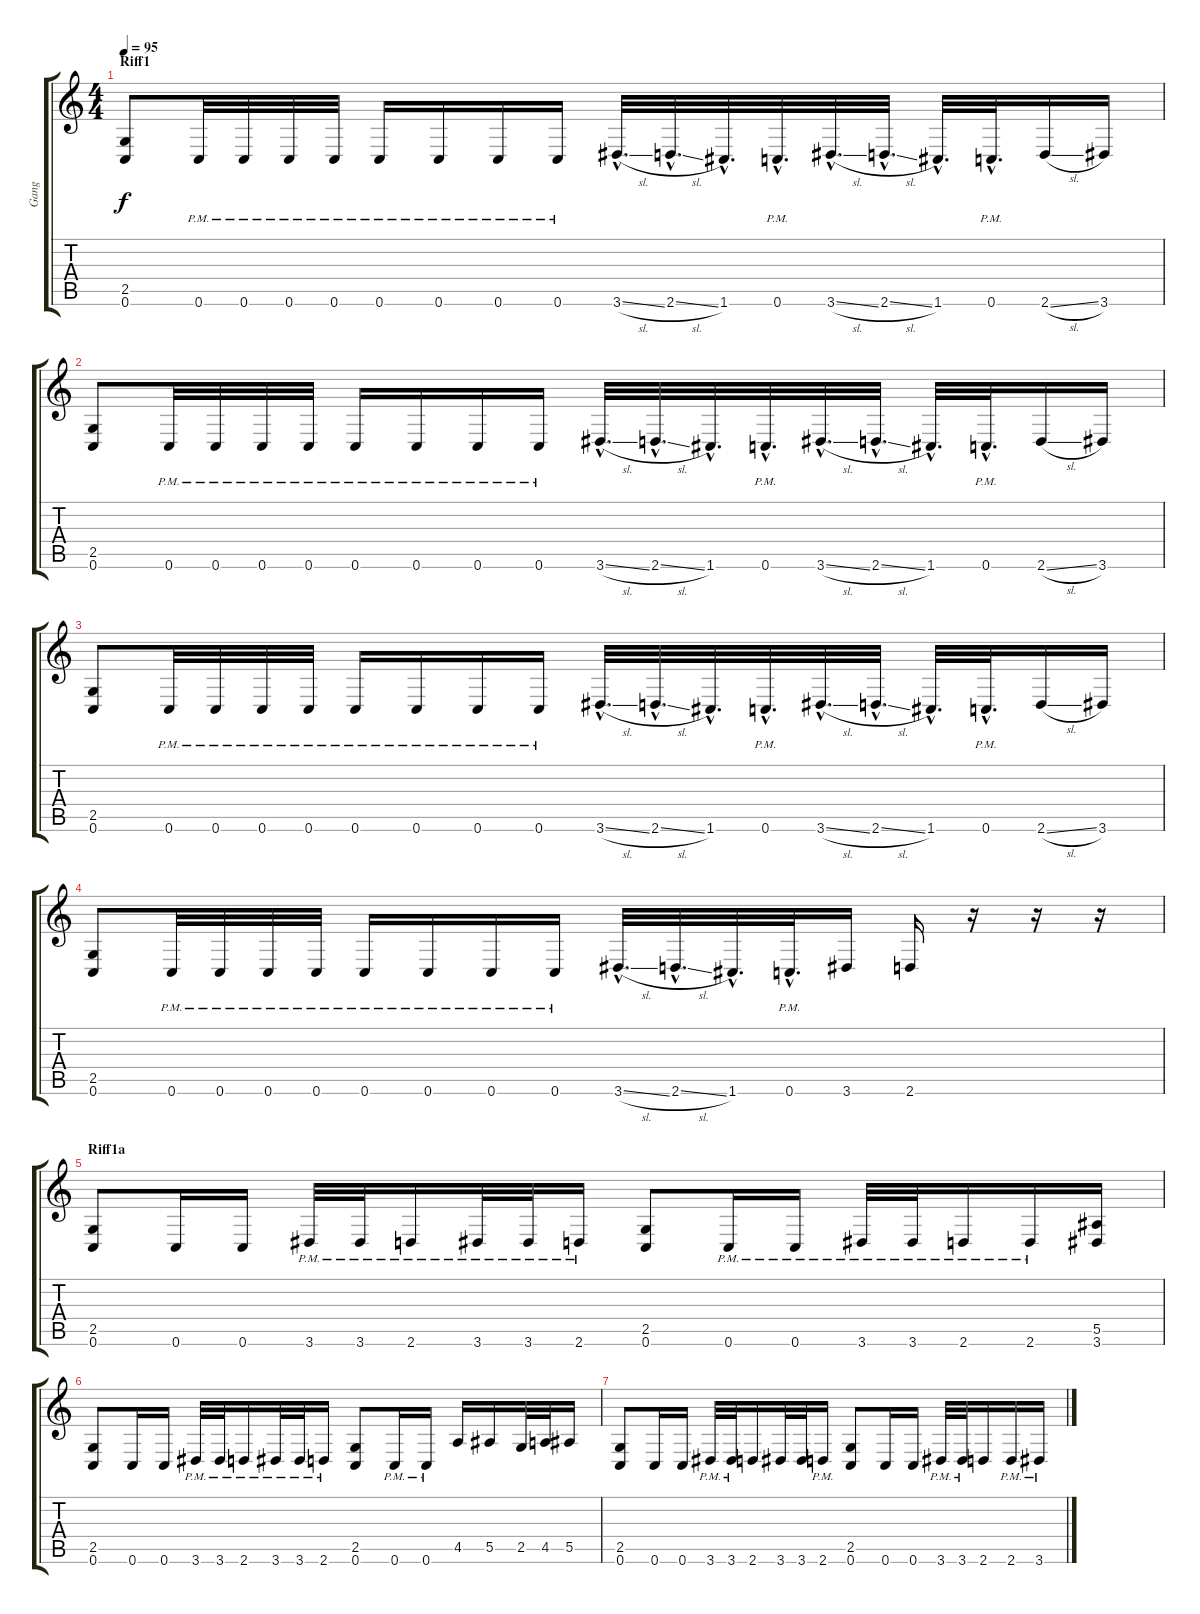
\track ("Gang" "Gang") {instrument distortionguitar}
\staff {score tabs}
\tuning (C4 G3 Eb3 Bb2 F2 C2) {hide}
\ts (4 4)
\section ("" "Riff1")
\tempo 95
\clef g2
\ks c
(2.5 0.6).8{dy f instrument distortionguitar} 0.6{pm}.32 0.6{pm}.32 0.6{pm}.32 0.6{pm}.32 0.6{pm}.16 0.6{pm}.16 0.6{pm}.16 0.6{pm}.16 3.6{sl hac}.32{d} 2.6{sl hac}.32{d} 1.6{hac}.32{d} 0.6{hac pm}.32{d} 3.6{sl hac}.32{d} 2.6{sl hac}.32{d} 1.6{hac}.32{d} 0.6{hac pm}.32{d} 2.6{sl}.16 3.6.16 |
(2.5 0.6).8 0.6{pm}.32 0.6{pm}.32 0.6{pm}.32 0.6{pm}.32 0.6{pm}.16 0.6{pm}.16 0.6{pm}.16 0.6{pm}.16 3.6{sl hac}.32{d} 2.6{sl hac}.32{d} 1.6{hac}.32{d} 0.6{hac pm}.32{d} 3.6{sl hac}.32{d} 2.6{sl hac}.32{d} 1.6{hac}.32{d} 0.6{hac pm}.32{d} 2.6{sl}.16 3.6.16 |
(2.5 0.6).8 0.6{pm}.32 0.6{pm}.32 0.6{pm}.32 0.6{pm}.32 0.6{pm}.16 0.6{pm}.16 0.6{pm}.16 0.6{pm}.16 3.6{sl hac}.32{d} 2.6{sl hac}.32{d} 1.6{hac}.32{d} 0.6{hac pm}.32{d} 3.6{sl hac}.32{d} 2.6{sl hac}.32{d} 1.6{hac}.32{d} 0.6{hac pm}.32{d} 2.6{sl}.16 3.6.16 |
(2.5 0.6).8 0.6{pm}.32 0.6{pm}.32 0.6{pm}.32 0.6{pm}.32 0.6{pm}.16 0.6{pm}.16 0.6{pm}.16 0.6{pm}.16 3.6{sl hac}.32{d} 2.6{sl hac}.32{d} 1.6{hac}.32{d} 0.6{hac pm}.32{d} 3.6.16 2.6.16 r.16 r.16 r.16 |
\section ("" "Riff1a")
(2.5 0.6).8 0.6.16 0.6.16 3.6{pm}.32 3.6{pm}.32 2.6{pm}.16 3.6{pm}.32 3.6{pm}.32 2.6{pm}.16 (2.5 0.6).8 0.6{pm}.16 0.6{pm}.16 3.6{pm}.32 3.6{pm}.32 2.6{pm}.16 2.6{pm}.16 (5.5 3.6).16 |
(2.5 0.6).8 0.6.16 0.6.16 3.6{pm}.32 3.6{pm}.32 2.6{pm}.16 3.6{pm}.32 3.6{pm}.32 2.6{pm}.16 (2.5 0.6).8 0.6{pm}.16 0.6{pm}.16 4.5.16 5.5.16 2.5.32 4.5.32 5.5.16 |
(2.5 0.6).8 0.6.16 0.6.16 3.6{pm}.32 3.6{pm}.32 2.6.16 3.6.32 3.6.32 2.6{pm}.16 (2.5 0.6).8 0.6.16 0.6.16 3.6{pm}.32 3.6{pm}.32 2.6.16 2.6{pm}.16 3.6{pm}.16
